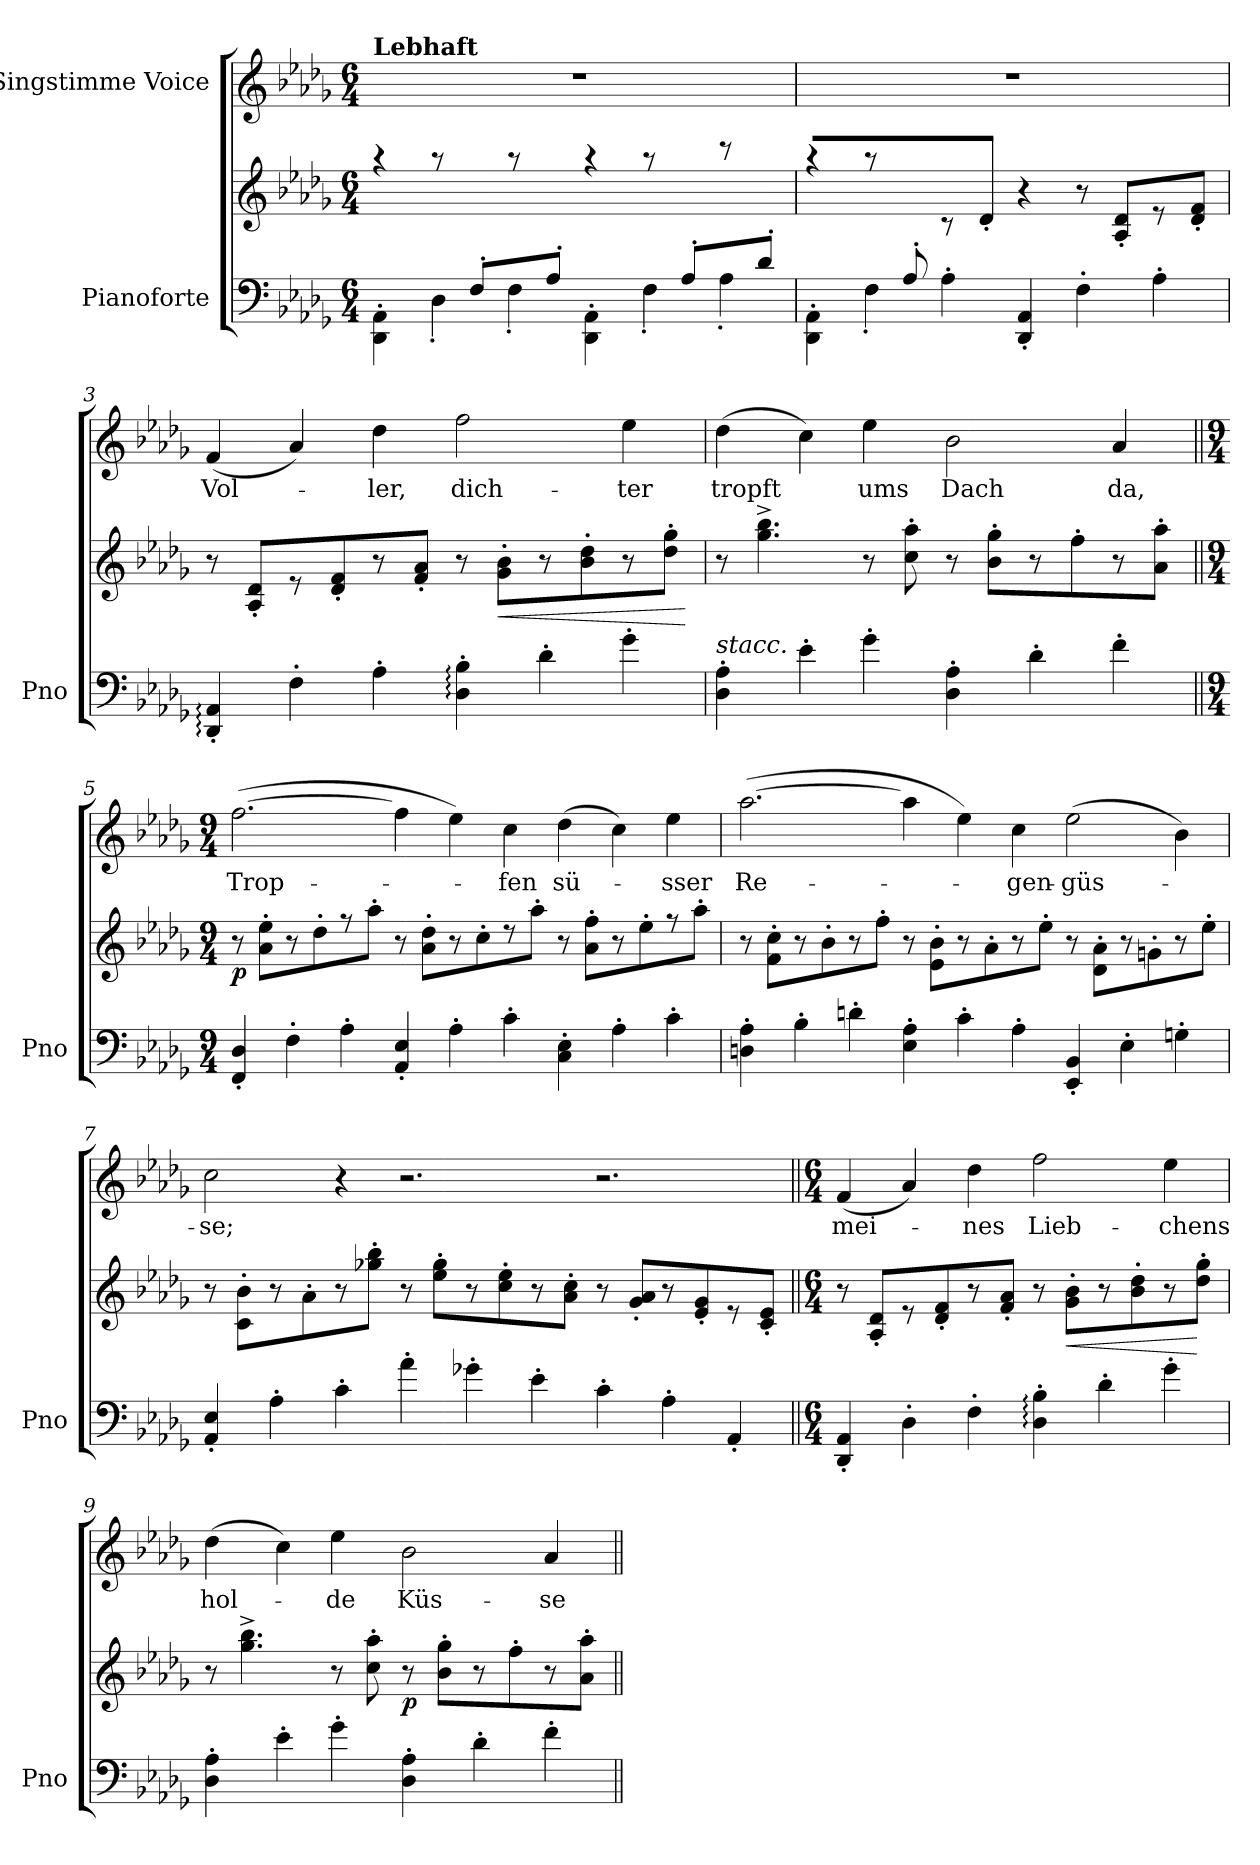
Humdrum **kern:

**kern	**kern	**dynam	**kern	**text
*part2	*part2	*part2	*part1	*part1
*staff3	*staff2	*staff2/3	*staff1	*staff1
*I"Pianoforte	*	*	*I"Singstimme Voice	*
*I'Pno	*	*	*	*
*clefF4	*clefG2	*	*clefG2	*
*k[b-e-a-d-g-]	*k[b-e-a-d-g-]	*	*k[b-e-a-d-g-]	*
*M6/4	*M6/4	*	*M6/4	*
=1	=1	=1	=1	=1
*^	*	*	*	*
!	!	!	!	!LO:TX:a:B:t=Lebhaft	!
4.ryy	4DD-\' 4AA-\'	4raa	.	1.r	.
!	!	!	!LO:DY:b	!	!
!	!	!	!LO:DY:n=1:b	!	!
.	4D-'\	8raa	p other-dynamics	.	.
8F'/L	.	8ryy	.	.	.
8ryy	4F'\	8raa	.	.	.
8A-'/J	.	8ryy	.	.	.
4.ryy	4DD-\' 4AA-\'	4raa	.	.	.
.	4F'\	8raa	.	.	.
8A-'/L	.	8ryy	.	.	.
8ryy	4A-'\	8rccc	.	.	.
8d-'/J	.	8ryy	.	.	.
=2	=2	=2	=2	=2	=2
4.ryy	4DD-\' 4AA-\'	4raa	.	1.r	.
.	4F'\	8raa	.	.	.
8A-'/L	.	8ryy	.	.	.
1ryy	4A-'\	8rc	.	.	.
.	.	8d-'/J	.	.	.
.	4DD-/' 4AA-/'	4r	.	.	.
.	4F'\	8r	.	.	.
.	.	8A-/' 8d-/'L	.	.	.
.	4A-'\	8r	.	.	.
.	.	8d-/' 8f/'J	.	.	.
*v	*v	*	*	*	*
!!LO:LB:g=z
=3	=3	=3	=3	=3
!	!	!	!	!LO:LY:b
4DD-/:' 4AA-/:'	8r	.	(<4f/	Vol-
.	8A-/' 8d-/'L	.	.	.
4F'\	8r	.	4a-/)	.
.	8d-/' 8f/'	.	.	.
!	!	!	!	!LO:LY:b
4A-'\	8r	.	4dd-\	-ler,
.	8f/' 8a-/'J	.	.	.
!	!	!	!	!LO:LY:b
4D-\:' 4B-\:'	8r	.	2ff\	dich-
!	!	!LO:HP:b	!	!
.	8g-\' 8b-\'L	<	.	.
4d-'\	8r	.	.	.
.	8b-\' 8dd-\'	.	.	.
!	!	!	!	!LO:LY:b
4g-'\	8r	.	4ee-\	-ter
.	8dd-\' 8gg-\'J	.	.	.
.	.	[	.	.
=4	=4	=4	=4	=4
!LO:TX:a:i:t=stacc.	!	!	!	!
!	!	!	!	!LO:LY:b
4D-\' 4A-\'	8r	.	(>4dd-\	tropft
.	4.gg-\^ 4.bb-\^	.	.	.
4e-'\	.	.	4cc\)	.
!	!	!	!	!LO:LY:b
4g-'\	8r	.	4ee-\	ums
.	8cc\' 8aa-\'	.	.	.
!	!	!	!	!LO:LY:b
4D-\' 4A-\'	8r	.	2b-\	Dach
.	8b-\' 8gg-\'L	.	.	.
4d-'\	8r	.	.	.
.	8ff'\	.	.	.
!	!	!	!	!LO:LY:b
4f'\	8r	.	4a-/	da,
.	8a-\' 8aa-\'J	.	.	.
!!LO:LB:g=z
=5||	=5||	=5||	=5||	=5||
*M9/4	*M9/4	*	*M9/4	*
!	!	!LO:DY:b	!	!LO:LY:b
4FF/' 4D-/'	8r	p	(>[2.ff\	Trop-
.	8a-\' 8ee-\'L	.	.	.
4F'\	8r	.	.	.
.	8dd-'\	.	.	.
4A-'\	8r	.	.	.
.	8aa-'\J	.	.	.
4AA-/' 4E-/'	8r	.	4ff\]	.
.	8a-\' 8dd-\'L	.	.	.
4A-'\	8r	.	4ee-\)	.
.	8cc'\	.	.	.
!	!	!	!	!LO:LY:b
4c'\	8r	.	4cc\	-fen
.	8aa-'\J	.	.	.
!	!	!	!	!LO:LY:b
4C\' 4E-\'	8r	.	(>4dd-\	sü-
.	8a-\' 8ff\'L	.	.	.
4A-'\	8r	.	4cc\)	.
.	8ee-'\	.	.	.
!	!	!	!	!LO:LY:b
4c'\	8r	.	4ee-\	-sser
.	8aa-'\J	.	.	.
=6	=6	=6	=6	=6
!	!	!	!	!LO:LY:b
4Dn\' 4A-\'	8r	.	(>[2.aa-\	Re-
.	8f\' 8cc\'L	.	.	.
4B-'\	8r	.	.	.
.	8b-'\	.	.	.
4dn'\	8r	.	.	.
.	8ff'\J	.	.	.
4E-\' 4A-\'	8r	.	4aa-\]	.
.	8e-\' 8b-\'L	.	.	.
4c'\	8r	.	4ee-\)	.
.	8a-'\	.	.	.
!	!	!	!	!LO:LY:b
4A-'\	8r	.	4cc\	-gen-
.	8ee-'\J	.	.	.
!	!	!	!	!LO:LY:b
4EE-/' 4BB-/'	8r	.	(>2ee-\	-güs-
.	8d-\' 8a-\'L	.	.	.
4E-'\	8r	.	.	.
.	8gn'\	.	.	.
4Gn'\	8r	.	4b-\)	.
.	8ee-'\J	.	.	.
!!LO:LB:g=z
=7	=7	=7	=7	=7
!	!	!	!	!LO:LY:b
4AA-/' 4E-/'	8r	.	2cc\	-se;
.	8c\' 8b-\'L	.	.	.
4A-'\	8r	.	.	.
.	8a-'\	.	.	.
4c'\	8r	.	4r	.
.	8gg-X\' 8bb-\'J	.	.	.
4a-'\	8r	.	2.r	.
.	8ee-\' 8gg-\'L	.	.	.
4g-X'\	8r	.	.	.
.	8cc\' 8ee-\'	.	.	.
4e-'\	8r	.	.	.
.	8a-\' 8cc\'J	.	.	.
4c'\	8r	.	2.r	.
.	8g-/' 8a-/'L	.	.	.
4A-'\	8r	.	.	.
.	8e-/' 8g-/'	.	.	.
4AA-'/	8r	.	.	.
.	8c/' 8e-/'J	.	.	.
=8||	=8||	=8||	=8||	=8||
*M6/4	*M6/4	*	*M6/4	*
!	!	!	!	!LO:LY:b
4DD-/' 4AA-/'	8r	.	(<4f/	mei-
.	8A-/' 8d-/'L	.	.	.
4D-'\	8r	.	4a-/)	.
.	8d-/' 8f/'	.	.	.
!	!	!	!	!LO:LY:b
4F'\	8r	.	4dd-\	-nes
.	8f/' 8a-/'J	.	.	.
!	!	!	!	!LO:LY:b
4D-\:' 4B-\:'	8r	.	2ff\	Lieb-
!	!	!LO:HP:b	!	!
.	8g-\' 8b-\'L	<	.	.
4d-'\	8r	.	.	.
.	8b-\' 8dd-\'	.	.	.
!	!	!	!	!LO:LY:b
4g-'\	8r	.	4ee-\	-chens
.	8dd-\' 8gg-\'J	[	.	.
!!LO:PB:g=z
=9	=9	=9	=9	=9
!	!	!	!	!LO:LY:b
4D-\' 4A-\'	8r	.	(>4dd-\	hol-
.	4.gg-\^ 4.bb-\^	.	.	.
4e-'\	.	.	4cc\)	.
!	!	!	!	!LO:LY:b
4g-'\	8r	.	4ee-\	-de
.	8cc\' 8aa-\'	.	.	.
!	!	!LO:DY:b	!	!LO:LY:b
4D-\' 4A-\'	8r	p	2b-\	Küs-
.	8b-\' 8gg-\'L	.	.	.
4d-'\	8r	.	.	.
.	8ff'\	.	.	.
!	!	!	!	!LO:LY:b
4f'\	8r	.	4a-/	-se
.	8a-\' 8aa-\'J	.	.	.
=||	=||	=||	=||	=||
*-	*-	*-	*-	*-
